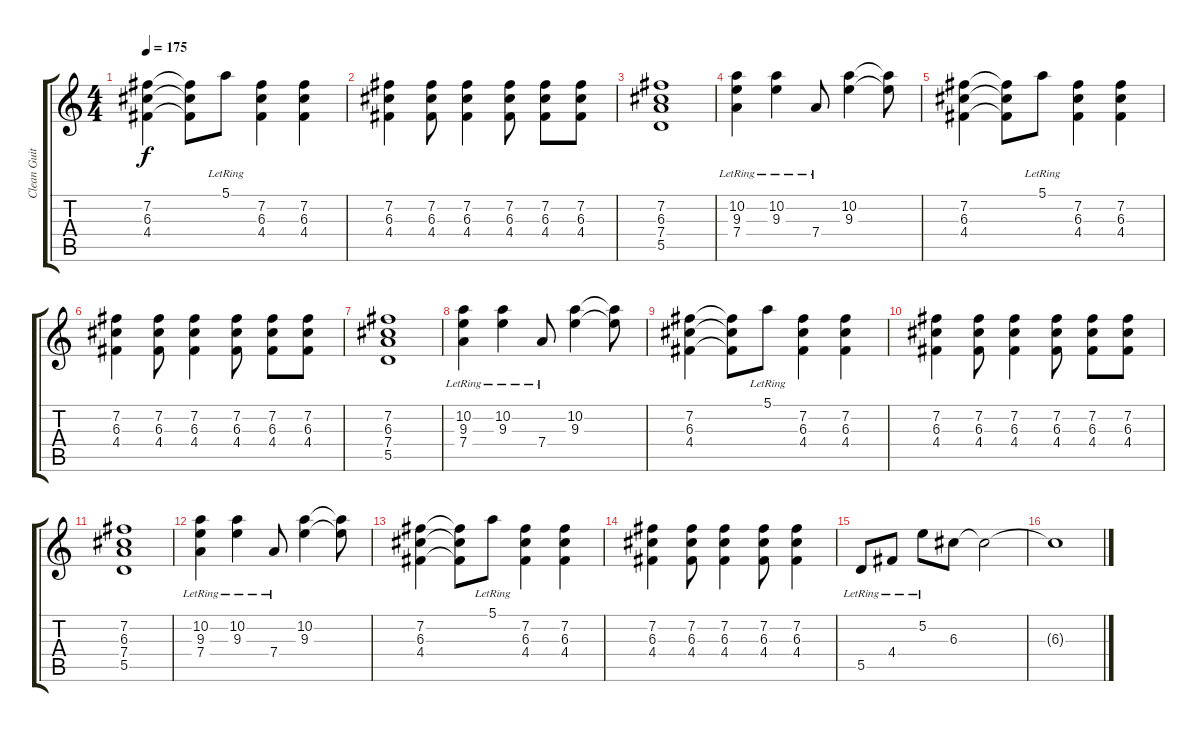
\track ("Clean Guitar 1" "Clean Guit") {instrument electricguitarclean}
\staff {score tabs}
\tuning (E4 B3 G3 D3 A2 D2) {hide}
\ts (4 4)
\tempo 175
\clef g2
\ks c
(7.2 6.3 4.4).4{dy f} (7.2{t} 6.3{t} 4.4{t}).8 5.1{lr}.8 (7.2 6.3 4.4).4 (7.2 6.3 4.4).4 |
(7.2 6.3 4.4).4 (7.2 6.3 4.4).8 (7.2 6.3 4.4).4 (7.2 6.3 4.4).8 (7.2 6.3 4.4).8 (7.2 6.3 4.4).8 |
(7.2 6.3 7.4 5.5).1 |
(10.2 9.3 7.4{lr}).4 (10.2{lr} 9.3{lr}).4 7.4{lr}.8 (10.2 9.3).4 (10.2{t} 9.3{t}).8 |
(7.2 6.3 4.4).4 (7.2{t} 6.3{t} 4.4{t}).8 5.1{lr}.8 (7.2 6.3 4.4).4 (7.2 6.3 4.4).4 |
(7.2 6.3 4.4).4 (7.2 6.3 4.4).8 (7.2 6.3 4.4).4 (7.2 6.3 4.4).8 (7.2 6.3 4.4).8 (7.2 6.3 4.4).8 |
(7.2 6.3 7.4 5.5).1 |
(10.2 9.3 7.4{lr}).4 (10.2{lr} 9.3{lr}).4 7.4{lr}.8 (10.2 9.3).4 (10.2{t} 9.3{t}).8 |
(7.2 6.3 4.4).4 (7.2{t} 6.3{t} 4.4{t}).8 5.1{lr}.8 (7.2 6.3 4.4).4 (7.2 6.3 4.4).4 |
(7.2 6.3 4.4).4 (7.2 6.3 4.4).8 (7.2 6.3 4.4).4 (7.2 6.3 4.4).8 (7.2 6.3 4.4).8 (7.2 6.3 4.4).8 |
(7.2 6.3 7.4 5.5).1 |
(10.2 9.3 7.4{lr}).4 (10.2{lr} 9.3{lr}).4 7.4{lr}.8 (10.2 9.3).4 (10.2{t} 9.3{t}).8 |
(7.2 6.3 4.4).4 (7.2{t} 6.3{t} 4.4{t}).8 5.1{lr}.8 (7.2 6.3 4.4).4 (7.2 6.3 4.4).4 |
(7.2 6.3 4.4).4 (7.2 6.3 4.4).8 (7.2 6.3 4.4).4 (7.2 6.3 4.4).8 (7.2 6.3 4.4).4 |
5.5{lr}.8 4.4{lr}.8 5.2{lr}.8 6.3.8 6.3{t}.2 |
6.3{t}.1
